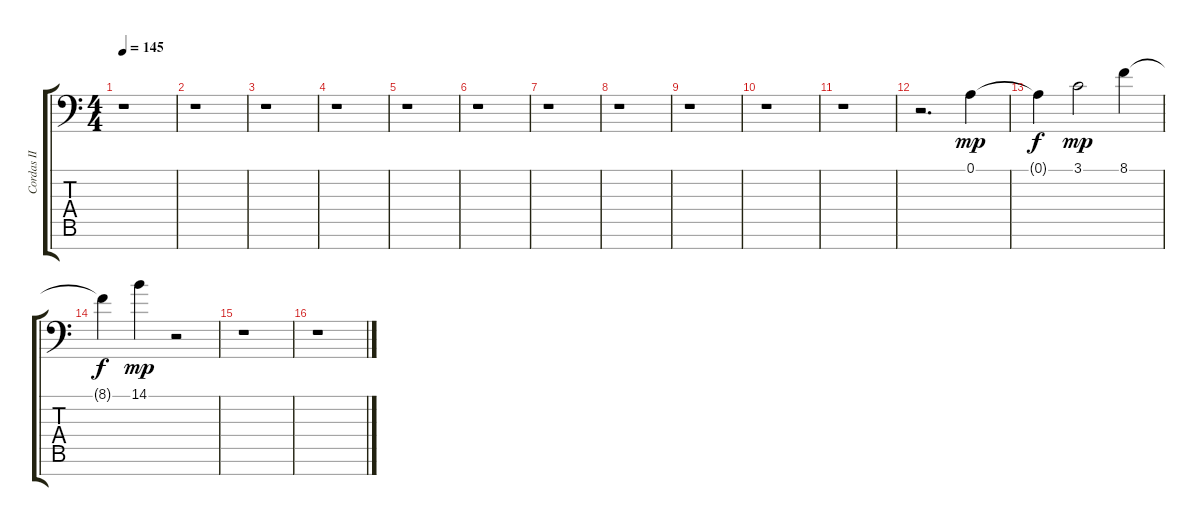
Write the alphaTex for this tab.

\track ("Cordas II" "Cordas II") {instrument stringensemble1}
\staff {score tabs}
\tuning (A3 E3 C3 G2 D2 A1 E1) {hide}
\ts (4 4)
\tempo 145
\clef f4
\ks c
r.1{dy mf} |
r.1 |
r.1 |
r.1 |
r.1 |
r.1 |
r.1 |
r.1 |
r.1 |
r.1 |
r.1 |
r.2{d} 0.1.4{dy mp volume 12 balance 8 instrument stringensemble1} |
0.1{t}.4{dy f} 3.1.2{dy mp} 8.1.4{volume 12 balance 8} |
8.1{t}.4{dy f} 14.1.4{dy mp} r.2 |
r.1 |
r.1
